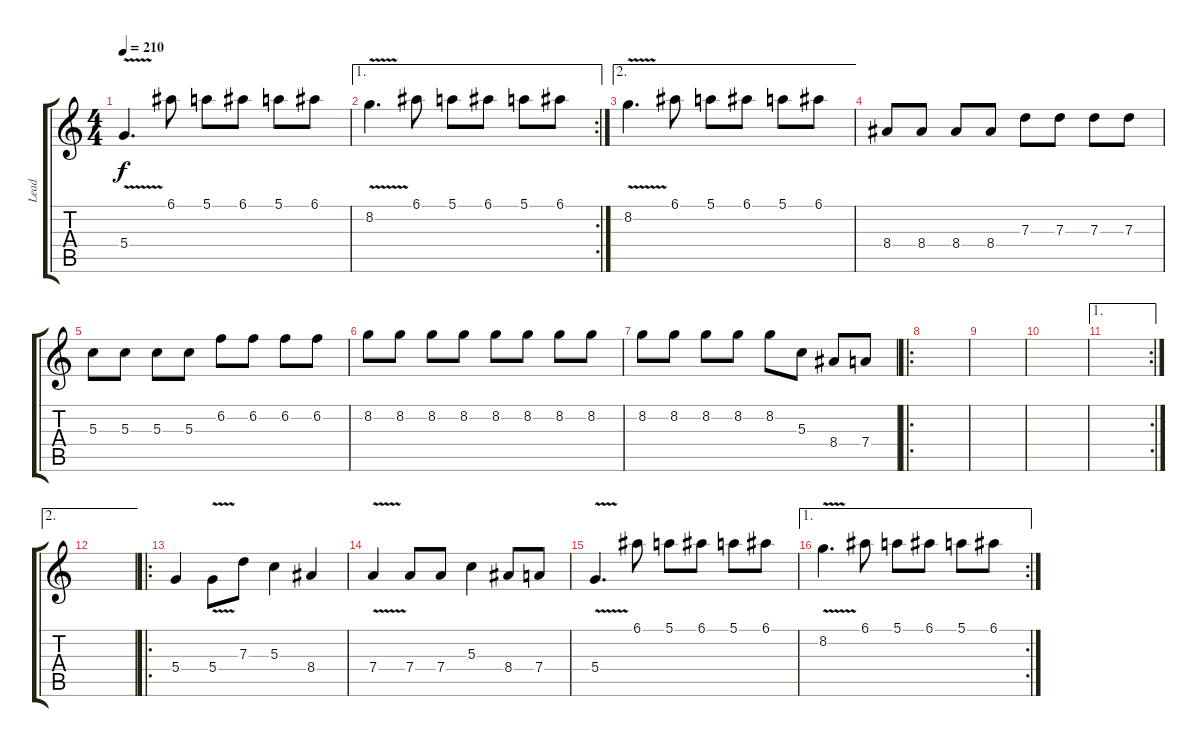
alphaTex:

\track ("Lead" "Lead") {instrument distortionguitar}
\staff {score tabs}
\tuning (E4 B3 G3 D3 A2 E2) {hide}
\ts (4 4)
\tempo 210
\clef g2
\ks c
5.4{v}.4{d dy f} 6.1.8 5.1.8 6.1.8 5.1.8 6.1.8 |
\ae 1
\rc 2
8.2{v}.4{d} 6.1.8 5.1.8 6.1.8 5.1.8 6.1.8 |
\ae 2
8.2{v}.4{d} 6.1.8 5.1.8 6.1.8 5.1.8 6.1.8 |
8.4.8 8.4.8 8.4.8 8.4.8 7.3.8 7.3.8 7.3.8 7.3.8 |
5.3.8 5.3.8 5.3.8 5.3.8 6.2.8 6.2.8 6.2.8 6.2.8 |
8.2.8 8.2.8 8.2.8 8.2.8 8.2.8 8.2.8 8.2.8 8.2.8 |
8.2.8 8.2.8 8.2.8 8.2.8 8.2.8 5.3.8 8.4.8 7.4.8 |
\ro
|
|
|
\ae 1
\rc 2
|
\ae 2
|
\ro
5.4.4 5.4{v}.8 7.3.8 5.3.4 8.4.4 |
7.4{v}.4 7.4.8 7.4.8 5.3.4 8.4.8 7.4.8 |
5.4{v}.4{d} 6.1.8 5.1.8 6.1.8 5.1.8 6.1.8 |
\ae 1
\rc 2
8.2{v}.4{d} 6.1.8 5.1.8 6.1.8 5.1.8 6.1.8
